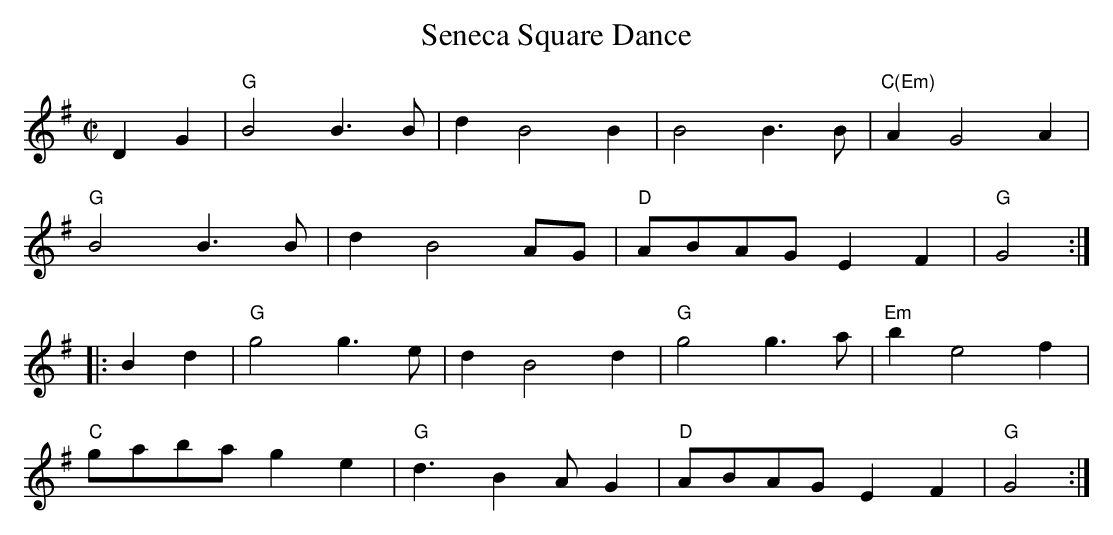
X:1
T:Seneca Square Dance
M:C|
L:1/8
K:G
D2G2|"G"B4  B3B | d2 B4B2|  B4  B3B  |  "C(Em)"A2G4 A2|
"G"B4  B3B | d2B4AG |"D" ABAG E2F2 |"G"G4:|
|:B2d2|"G" g4  g3e | d2 B4 d2 | "G" g4  g3 a | "Em" b2e4f2|
"C" gaba g2e2 |"G" d3B2AG2 |"D" ABAG E2F2 | "G"G4:|
